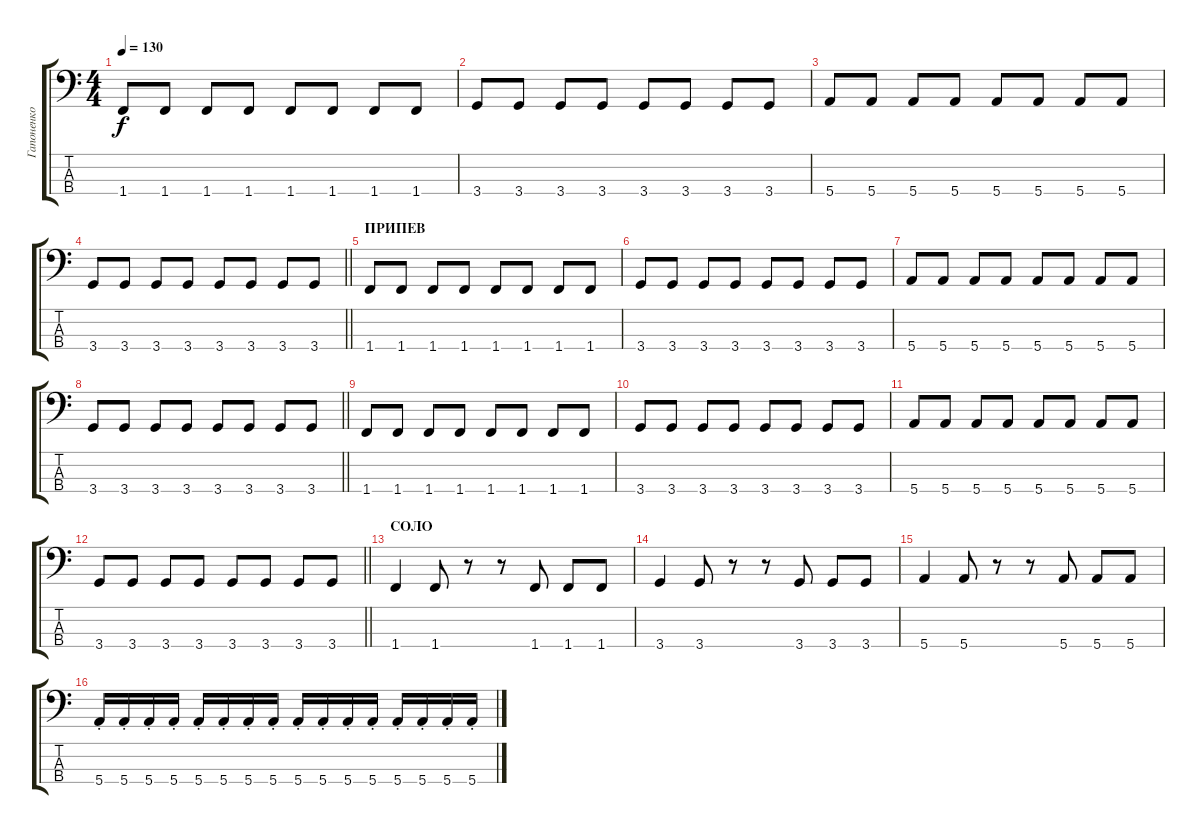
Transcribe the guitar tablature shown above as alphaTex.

\track ("Гапоненко Андрей" "Гапоненко ") {instrument electricbassfinger}
\staff {score tabs}
\tuning (G2 D2 A1 E1) {hide}
\ts (4 4)
\tempo 130
\clef f4
\ks c
1.4.8{dy f} 1.4.8 1.4.8 1.4.8 1.4.8 1.4.8 1.4.8 1.4.8 |
3.4.8 3.4.8 3.4.8 3.4.8 3.4.8 3.4.8 3.4.8 3.4.8 |
5.4.8 5.4.8 5.4.8 5.4.8 5.4.8 5.4.8 5.4.8 5.4.8 |
\barLineRight lightlight
3.4.8 3.4.8 3.4.8 3.4.8 3.4.8 3.4.8 3.4.8 3.4.8 |
\section ("" "ПРИПЕВ")
1.4.8 1.4.8 1.4.8 1.4.8 1.4.8 1.4.8 1.4.8 1.4.8 |
3.4.8 3.4.8 3.4.8 3.4.8 3.4.8 3.4.8 3.4.8 3.4.8 |
5.4.8 5.4.8 5.4.8 5.4.8 5.4.8 5.4.8 5.4.8 5.4.8 |
\barLineRight lightlight
3.4.8 3.4.8 3.4.8 3.4.8 3.4.8 3.4.8 3.4.8 3.4.8 |
1.4.8 1.4.8 1.4.8 1.4.8 1.4.8 1.4.8 1.4.8 1.4.8 |
3.4.8 3.4.8 3.4.8 3.4.8 3.4.8 3.4.8 3.4.8 3.4.8 |
5.4.8 5.4.8 5.4.8 5.4.8 5.4.8 5.4.8 5.4.8 5.4.8 |
\barLineRight lightlight
3.4.8 3.4.8 3.4.8 3.4.8 3.4.8 3.4.8 3.4.8 3.4.8 |
\section ("" "СОЛО")
1.4.4 1.4.8 r.8 r.8 1.4.8 1.4.8 1.4.8 |
3.4.4 3.4.8 r.8 r.8 3.4.8 3.4.8 3.4.8 |
5.4.4 5.4.8 r.8 r.8 5.4.8 5.4.8 5.4.8 |
5.4{st}.16 5.4{st}.16 5.4{st}.16 5.4{st}.16 5.4{st}.16 5.4{st}.16 5.4{st}.16 5.4{st}.16 5.4{st}.16 5.4{st}.16 5.4{st}.16 5.4{st}.16 5.4{st}.16 5.4{st}.16 5.4{st}.16 5.4{st}.16
